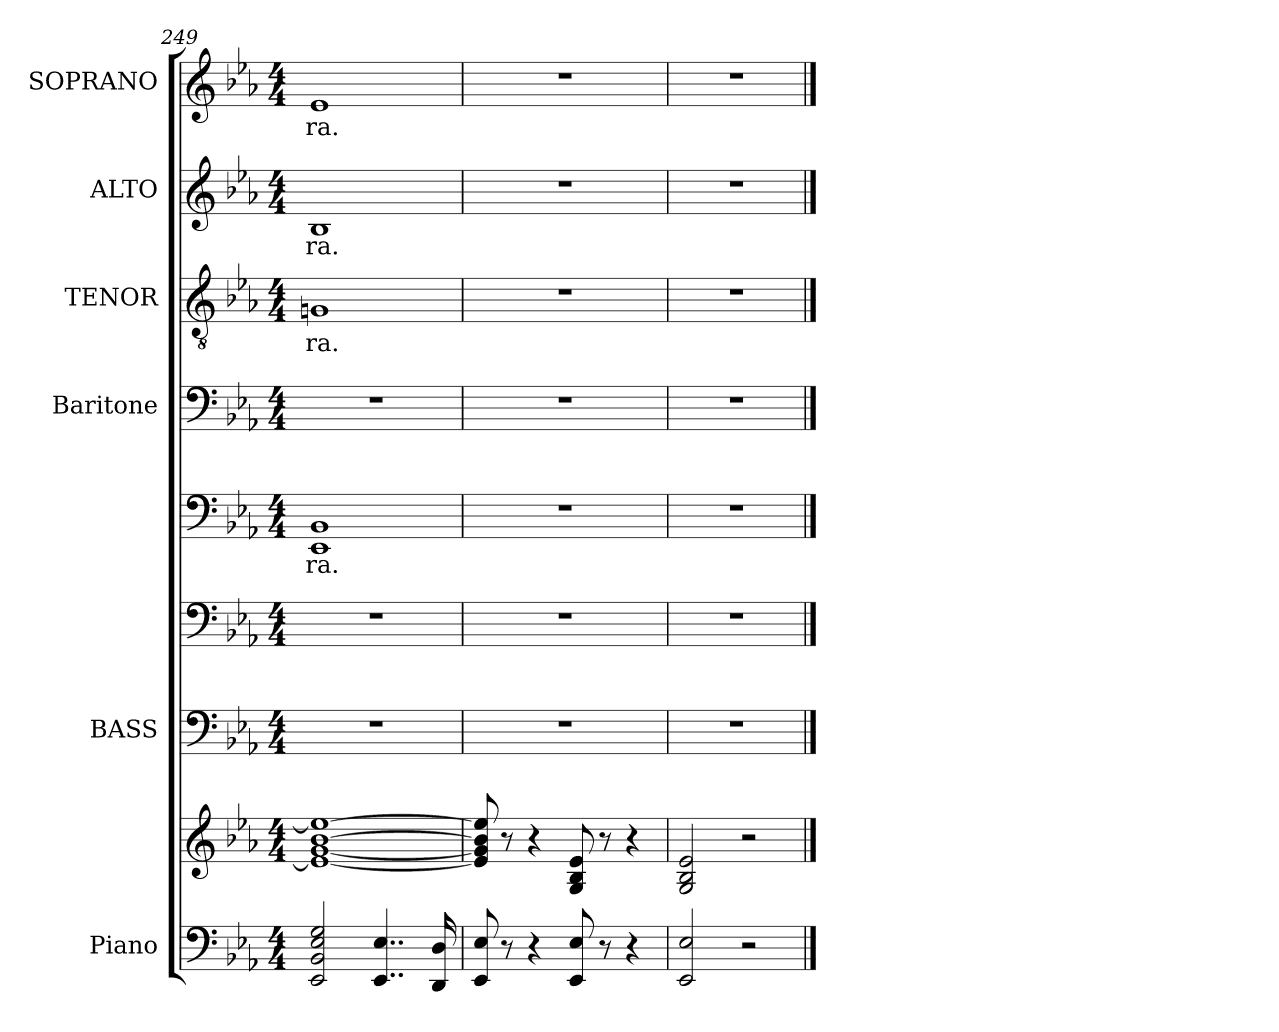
**kern	**kern	**kern	**kern	**kern	**text	**kern	**kern	**text	**kern	**text	**kern	**text
*part6	*part6	*part5	*part5	*part5	*part5	*part4	*part3	*part3	*part2	*part2	*part1	*part1
*staff9	*staff8	*staff7	*staff6	*staff5	*staff5	*staff4	*staff3	*staff3	*staff2	*staff2	*staff1	*staff1
*I"Piano	*	*I"BASS	*	*	*	*I"Baritone	*I"TENOR	*	*I"ALTO	*	*I"SOPRANO	*
*I'Pno.	*	*I'B.	*	*	*	*I'Bar.	*I'T.	*	*I'A.	*	*I'S.	*
*clefF4	*clefG2	*clefF4	*clefF4	*clefF4	*	*clefF4	*clefGv2	*	*clefG2	*	*clefG2	*
*	*	*	*	*	*	*	*ITrd7c12	*	*	*	*	*
*k[b-e-a-]	*k[b-e-a-]	*k[b-e-a-]	*k[b-e-a-]	*k[b-e-a-]	*	*k[b-e-a-]	*k[b-e-a-]	*	*k[b-e-a-]	*	*k[b-e-a-]	*
*E-:	*E-:	*E-:	*E-:	*E-:	*	*E-:	*E-:	*	*E-:	*	*E-:	*
*M4/4	*M4/4	*M4/4	*M4/4	*M4/4	*	*M4/4	*M4/4	*	*M4/4	*	*M4/4	*
=249	=249	=249	=249	=249	=249	=249	=249	=249	=249	=249	=249	=249
!	!	!	!	!	!LO:LY:b:color=#000000	!	!	!	!	!	!	!
!	!	!	!	!	!	!	!	!LO:LY:b:color=#000000	!	!	!	!
!	!	!	!	!	!	!	!	!	!	!LO:LY:b:color=#000000	!	!
!	!	!	!	!	!	!	!	!	!	!	!	!LO:LY:b:color=#000000
2EE-i/ 2BB-i 2E-i 2Gi	1e-i_ [1gi [1b-i 1ee-i_	1r	1r	1EE-i 1BB-i	-ra.	1r	1GGni	-ra.	1B-i	-ra.	1e-i	-ra.
4..EE-i/ 4..E-i	.	.	.	.	.	.	.	.	.	.	.	.
16DDi/ 16Di	.	.	.	.	.	.	.	.	.	.	.	.
=250	=250	=250	=250	=250	=250	=250	=250	=250	=250	=250	=250	=250
8EE-i/ 8E-i	8e-i/] 8gi] 8b-i] 8ee-i]	1r	1r	1r	.	1r	1r	.	1r	.	1r	.
8r	8r	.	.	.	.	.	.	.	.	.	.	.
4r	4r	.	.	.	.	.	.	.	.	.	.	.
8EE-i/ 8E-i	8Gi/ 8B-i 8e-i	.	.	.	.	.	.	.	.	.	.	.
8r	8r	.	.	.	.	.	.	.	.	.	.	.
4r	4r	.	.	.	.	.	.	.	.	.	.	.
=251	=251	=251	=251	=251	=251	=251	=251	=251	=251	=251	=251	=251
2EE-i/ 2E-i	2Gi/ 2B-i 2e-i	1r	1r	1r	.	1r	1r	.	1r	.	1r	.
2r	2r	.	.	.	.	.	.	.	.	.	.	.
==	==	==	==	==	==	==	==	==	==	==	==	==
*-	*-	*-	*-	*-	*-	*-	*-	*-	*-	*-	*-	*-
